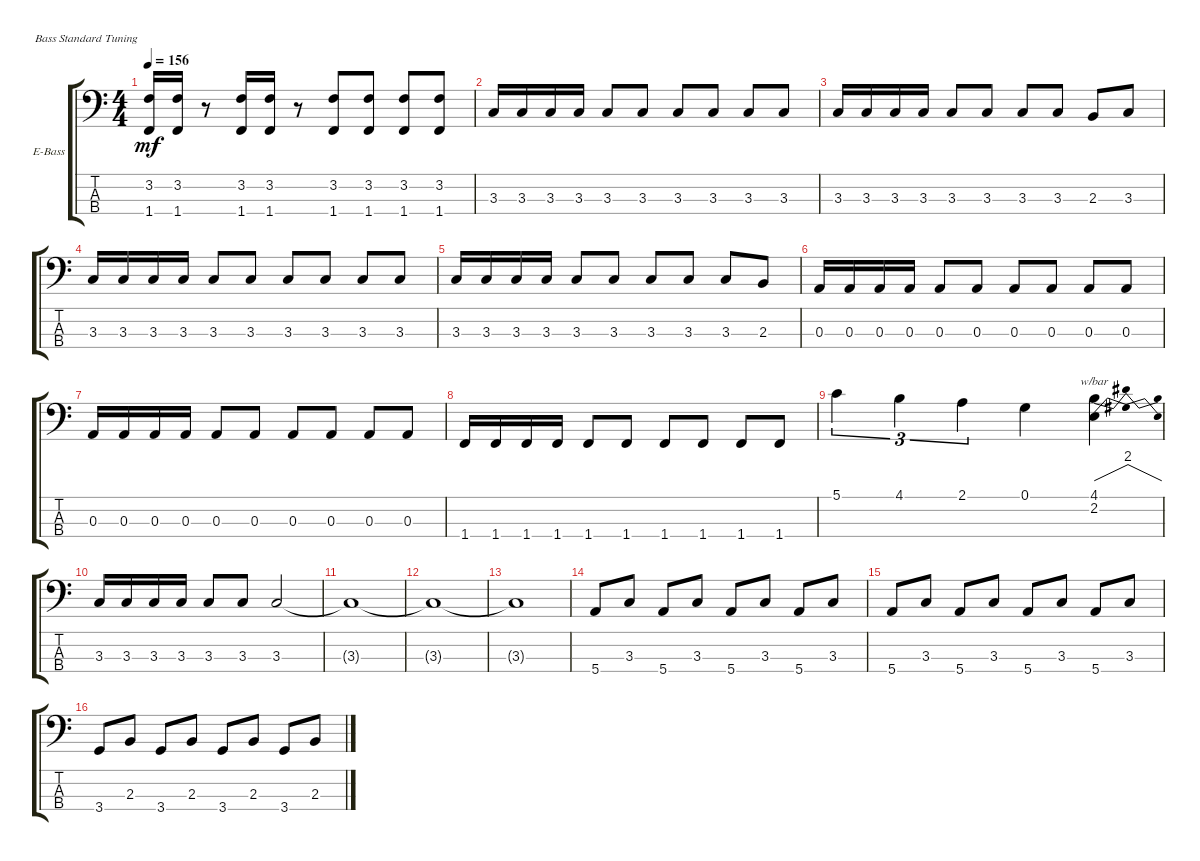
\defaultSystemsLayout 4
\bracketExtendMode groupsimilarinstruments
\firstSystemTrackNameOrientation horizontal
\otherSystemsTrackNameOrientation horizontal
\track ("Electric Bass" "E-Bass") {instrument electricbassfinger}
\staff {score tabs}
\tuning (G2 D2 A1 E1)
\ts (4 4)
\tempo 156
\clef f4
\ks c
(1.4 3.2).16{dy mf} (1.4 3.2).16 r.8 (1.4 3.2).16 (1.4 3.2).16 r.8 (1.4 3.2).8 (1.4 3.2).8 (1.4 3.2).8 (1.4 3.2).8 |
3.3.16 3.3.16 3.3.16 3.3.16 3.3.8 3.3.8 3.3.8 3.3.8 3.3.8 3.3.8 |
3.3.16 3.3.16 3.3.16 3.3.16 3.3.8 3.3.8 3.3.8 3.3.8 2.3.8 3.3.8 |
3.3.16 3.3.16 3.3.16 3.3.16 3.3.8 3.3.8 3.3.8 3.3.8 3.3.8 3.3.8 |
3.3.16 3.3.16 3.3.16 3.3.16 3.3.8 3.3.8 3.3.8 3.3.8 3.3.8 2.3.8 |
0.3.16 0.3.16 0.3.16 0.3.16 0.3.8 0.3.8 0.3.8 0.3.8 0.3.8 0.3.8 |
0.3.16 0.3.16 0.3.16 0.3.16 0.3.8 0.3.8 0.3.8 0.3.8 0.3.8 0.3.8 |
1.4.16 1.4.16 1.4.16 1.4.16 1.4.8 1.4.8 1.4.8 1.4.8 1.4.8 1.4.8 |
5.1.4{tu (3 2)} 4.1.4{tu (3 2)} 2.1.4{tu (3 2)} 0.1.4 (2.2 4.1).4{tbe (dip default 0 0 14.399999999999999 8 15 8 30 0)} |
3.3.16 3.3.16 3.3.16 3.3.16 3.3.8 3.3.8 3.3.2 |
3.3{t}.1 |
3.3{t}.1 |
3.3{t}.1 |
5.4.8 3.3.8 5.4.8 3.3.8 5.4.8 3.3.8 5.4.8 3.3.8 |
5.4.8 3.3.8 5.4.8 3.3.8 5.4.8 3.3.8 5.4.8 3.3.8 |
3.4.8 2.3.8 3.4.8 2.3.8 3.4.8 2.3.8 3.4.8 2.3.8
